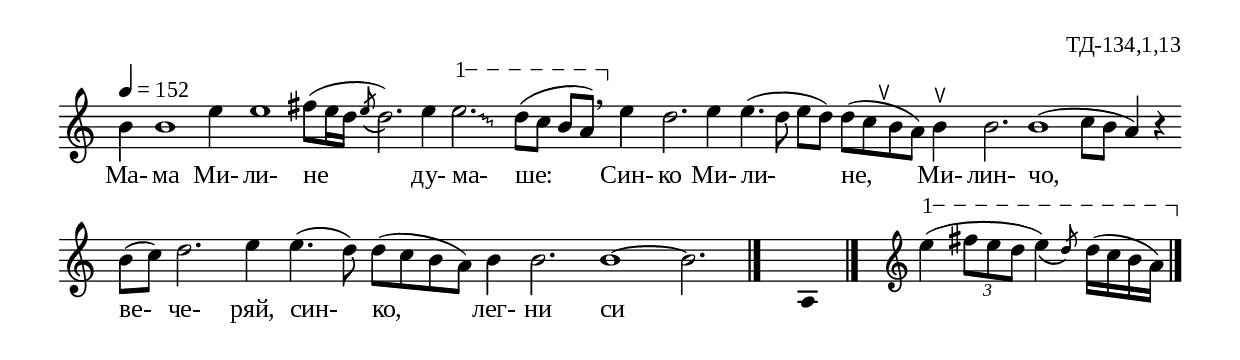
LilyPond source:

%{
td_134_1_13
%}

\include "td-preamble.ly"

\score {
\relative c'' {
\tempo 4 = 152
\cadenzaOn
\phrasingSlurDown
\override Glissando #'style = #'zigzag
b4 b1 e4 e1 fis8[( e16 d] \grace { \stdB e8\( \stdE } d2.)\) e4 
\varA
\noteFi e2.\startTextSpan\glissando \hideNotes b32 \unHideNotes d8[( c] b[ a\stopTextSpan]) 
\breathe
\bar ""
e'4 d2. e4 e4.( d8 e[ d]) d[( c s^\ltoe b a]) b4^\ltoe b2. b1( c8[ b] a4) r
\bar ""
b8[( c]) d2. e4 e4.( d8) d[( c b a]) b4 b2. b1~ b2.
 \bar "|." 
s4 \fixB a, \fixC
 \bar "|." 
 s16 \clef treble
\varA
e''4\startTextSpan( \times 2/3 { fis8[ e d] } \afterGrace e4)\( { \stdB d8\) \stdE }
d16[( c b a\stopTextSpan])  
 \bar "|."  
}
\addlyrics { Ма- ма Ми- ли- не ду- ма- " " ше: Син- ко Ми- ли- не, Ми- лин- чо,
ве- че- ряй, син- ко, лег- ни си }
%
\layout {
   \context { 
	    \Staff \remove "Time_signature_engraver" } 
  indent = #0
  line-width = 190\mm
  ragged-right=##f
}
%
\midi { 
	\context {
		\Score tempoWholesPerMinute = #(ly:make-moment 152 4)
		}
	}
}
%
\header{
  opus = "ТД-134,1,13"
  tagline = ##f
}


